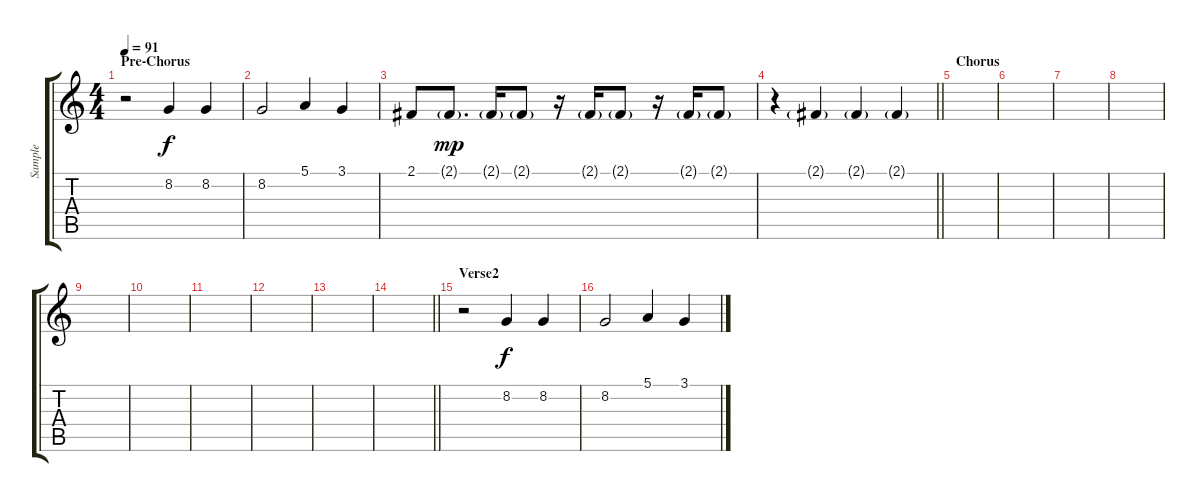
\track ("Sample" "Sample") {instrument woodblock}
\staff {score tabs}
\tuning (E4 B3 G3 D3 A2 E2) {hide}
\ts (4 4)
\section ("" "Pre-Chorus")
\tempo 91
\clef g2
\ks c
r.2{dy mp} 8.2.4{dy f} 8.2.4 |
8.2.2 5.1.4 3.1.4 |
2.1.8 2.1{g}.8{d dy mp} 2.1{g}.16 2.1{g}.8 r.16 2.1{g}.16 2.1{g}.8 r.16 2.1{g}.16 2.1{g}.8 |
\barLineRight lightlight
r.4 2.1{g}.4 2.1{g}.4 2.1{g}.4 |
\section ("" "Chorus")
|
|
|
|
|
|
|
|
|
\barLineRight lightlight
|
\section ("" "Verse2")
r.2 8.2.4{dy f} 8.2.4 |
8.2.2 5.1.4 3.1.4
